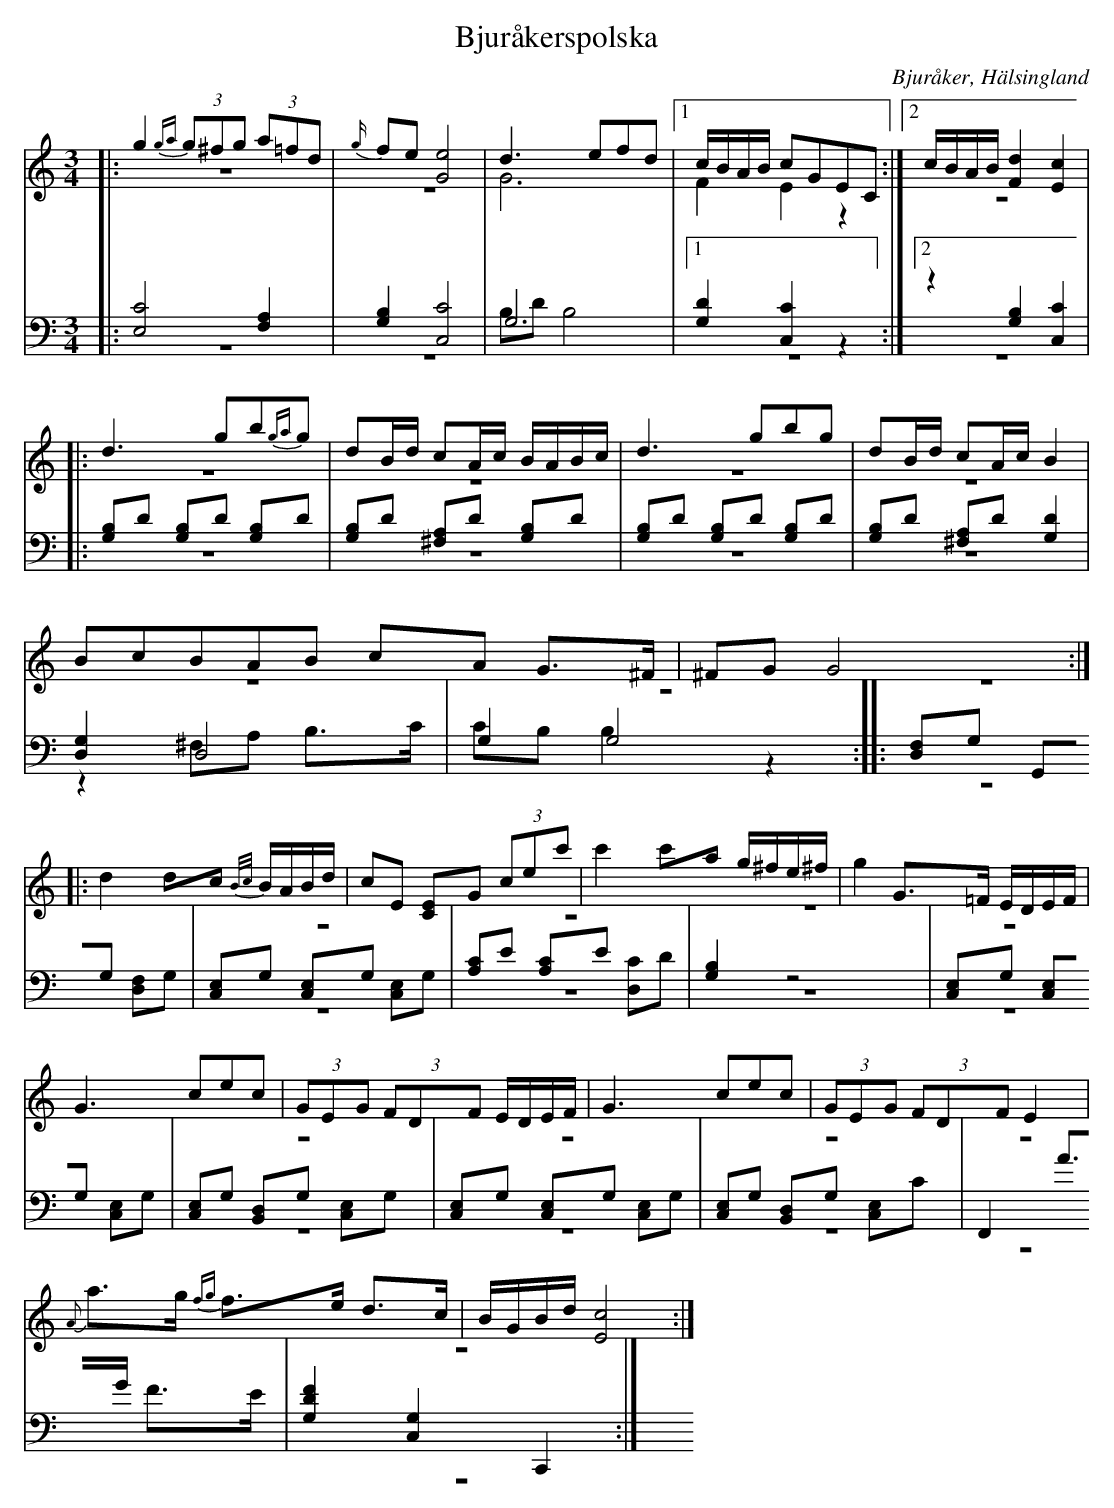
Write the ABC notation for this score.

X:1
T: Bjuråkerspolska
O: Bjuråker, Hälsingland
M: 3/4
L: 1/8
K: C
V:1
V:2 merge
V:3
V:4 merge
V:1
|:g2 {ga} (3g^fg (3a=fd|{g/}fe [G4e4]|d3 efd|1 c/B/A/B/ cGEC:|2 c/B/A/B/ [F2d2][E2c2]|
|:d3 gb{ga}g| dB/d/ cA/c/ B/A/B/c/| d3 gbg| dB/d/ cA/c/ B2|
B2/5c2/5B2/5A2/5B2/5 cA G>^F| ^FG G4 :|
|:d2 dc {B/c/}B/A/B/d/|cE [CE]G (3cec'|c'2 c'a g/^f/e/^f/|g2 G>=F E/D/E/F/|
G3 cec|(3GEG (3FDF E/D/E/F/|G3 cec|(3GEG (3FDF E2|
{A}a>g {fg}f>e d>c|B/G/B/d/ [E4c4]:|
V:2
|:z6|z6|G6|1 F2 E2 z2:|2 z6|
|:z6|z6|z6|z6|
z6|z6:|
|:z6|z6|z6|z6|
z6|z6|z6|z6|
z6|z6:|
V:3 clef=bass
|:[E,4C4] [F,2A,2]|[G,2B,2] [C,4C4]|G,6|1 [G,2D2][C,2C2] z2:|2 z2 [G,2B,2][C,2C2]|
|:[G,B,]D [G,B,]D [G,B,]D|[G,B,]D [^F,A,]D [G,B,]D|[G,B,]D [G,B,]D [G,B,]D|[G,B,]D [^F,A,]D [G,2D2]|
[D,2G,2] D,4|G,2 G,4:|
|:[D,F,]G, G,,G, [D,F,]G,|[C,E,]G, [C,E,]G, [C,E,]G,|[A,C]E [A,C]E [D,C]D| [G,2B,2] z4|
[C,E,]G, [C,E,]G, [C,E,]G,|[C,E,]G, [B,,D,]G, [C,E,]G,|[C,E,]G, [C,E,]G, [C,E,]G,|[C,E,]G, [B,,D,]G, [C,E,]C|
F,,2 A>G F>E|[G,2D2F2] [C,2G,2] C,,2:|
V:4 clef=bass
|:z6|z6|B,D B,4|1 z6:|2 z6|
|:z6|z6|z6| z6|
z2 ^F,A, B,>C |CB, B,2 z2:|
|:z6|z6|z6|z6|
z6|z6|z6|z6|
z6|z6:|
